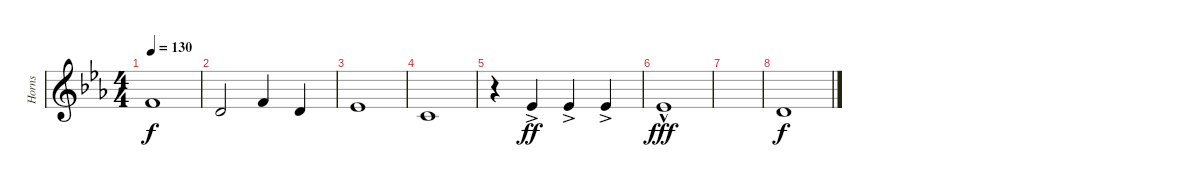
\track ("Horns" "Horns") {instrument frenchhorn}
\staff {score}
\tuning (E4 B3 G3 D3 A2 E2) {hide}
\ts (4 4)
\tempo 130
\clef g2
\ks cminor
1.1.1{dy f} |
3.2.2 1.1.4 3.2.4 |
4.2.1 |
1.2.1 |
r.4 4.2{ac}.4{dy ff} 4.2{ac}.4 4.2{ac}.4 |
4.2{hac}.1{dy fff} |
|
3.2.1{dy f}
